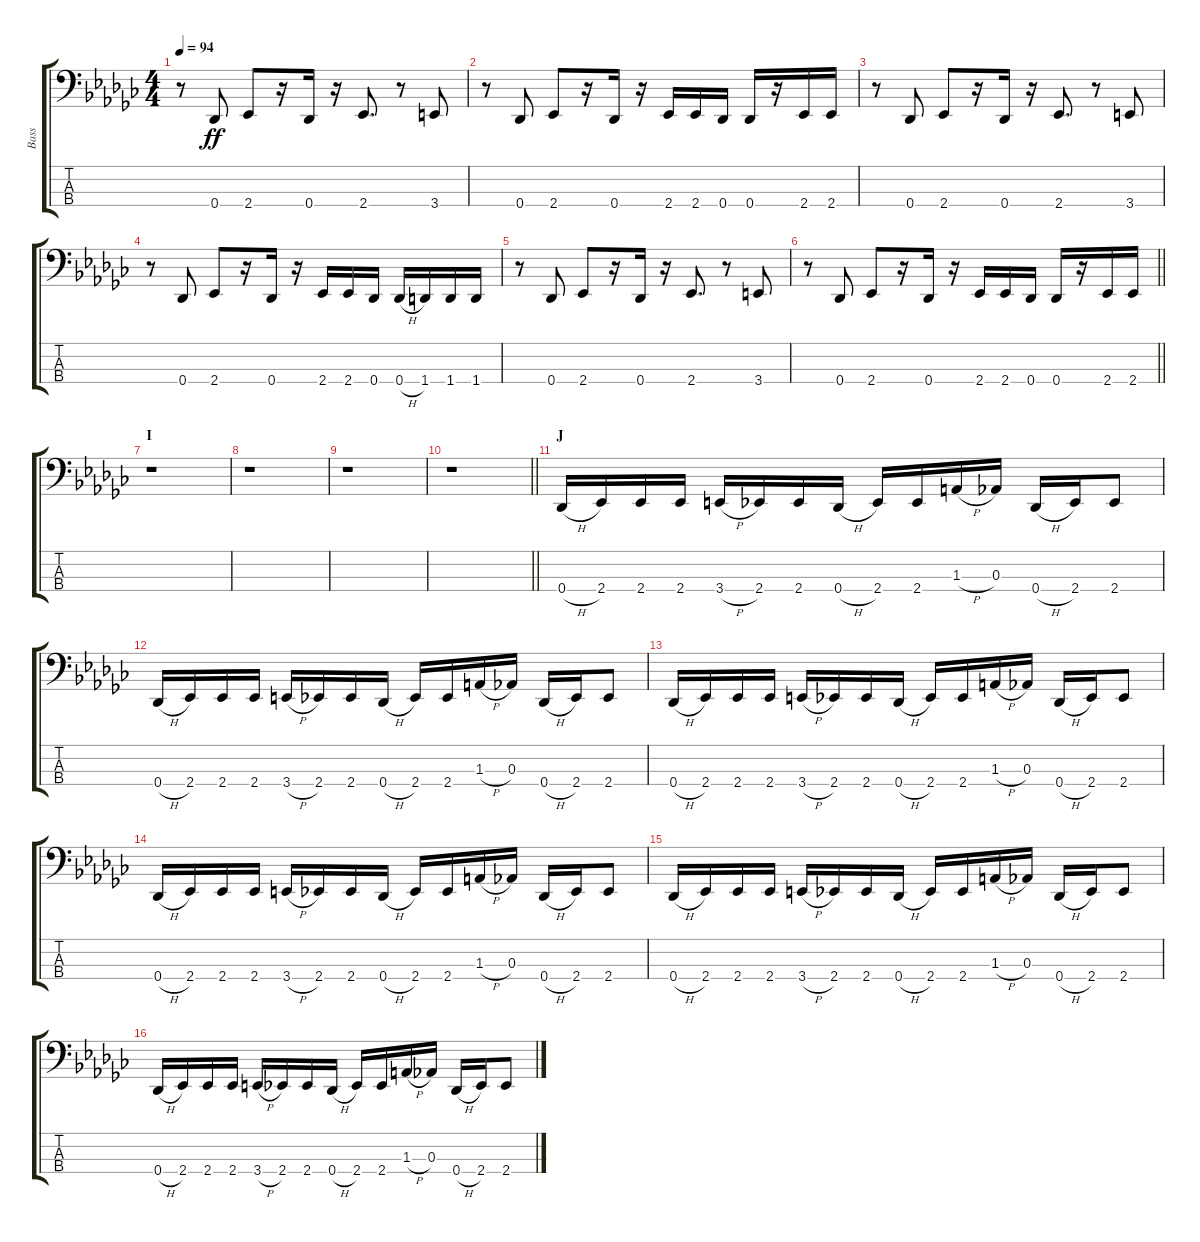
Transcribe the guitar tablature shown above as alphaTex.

\track ("Bass" "Bass") {instrument electricbasspick}
\staff {score tabs}
\tuning (Gb2 Db2 Ab1 Db1) {hide}
\ts (4 4)
\tempo 94
\clef f4
\ks gb
r.8{dy ff} 0.4.8 2.4.8 r.16 0.4.16 r.16 2.4.8{d} r.8 3.4.8 |
r.8 0.4.8 2.4.8 r.16 0.4.16 r.16 2.4.16 2.4.16 0.4.16 0.4.16 r.16 2.4.16 2.4.16 |
r.8 0.4.8 2.4.8 r.16 0.4.16 r.16 2.4.8{d} r.8 3.4.8 |
r.8 0.4.8 2.4.8 r.16 0.4.16 r.16 2.4.16 2.4.16 0.4.16 0.4{h}.16 1.4.16 1.4.16 1.4.16 |
r.8 0.4.8 2.4.8 r.16 0.4.16 r.16 2.4.8{d} r.8 3.4.8 |
\barLineRight lightlight
r.8 0.4.8 2.4.8 r.16 0.4.16 r.16 2.4.16 2.4.16 0.4.16 0.4.16 r.16 2.4.16 2.4.16 |
\section ("" "I")
r.1 |
r.1 |
r.1 |
\barLineRight lightlight
r.1 |
\section ("" "J")
0.4{h}.16 2.4.16 2.4.16 2.4.16 3.4{h}.16 2.4.16 2.4.16 0.4{h}.16 2.4.16 2.4.16 1.3{h}.16 0.3.16 0.4{h}.16 2.4.16 2.4.8 |
0.4{h}.16 2.4.16 2.4.16 2.4.16 3.4{h}.16 2.4.16 2.4.16 0.4{h}.16 2.4.16 2.4.16 1.3{h}.16 0.3.16 0.4{h}.16 2.4.16 2.4.8 |
0.4{h}.16 2.4.16 2.4.16 2.4.16 3.4{h}.16 2.4.16 2.4.16 0.4{h}.16 2.4.16 2.4.16 1.3{h}.16 0.3.16 0.4{h}.16 2.4.16 2.4.8 |
0.4{h}.16 2.4.16 2.4.16 2.4.16 3.4{h}.16 2.4.16 2.4.16 0.4{h}.16 2.4.16 2.4.16 1.3{h}.16 0.3.16 0.4{h}.16 2.4.16 2.4.8 |
0.4{h}.16 2.4.16 2.4.16 2.4.16 3.4{h}.16 2.4.16 2.4.16 0.4{h}.16 2.4.16 2.4.16 1.3{h}.16 0.3.16 0.4{h}.16 2.4.16 2.4.8 |
0.4{h}.16 2.4.16 2.4.16 2.4.16 3.4{h}.16 2.4.16 2.4.16 0.4{h}.16 2.4.16 2.4.16 1.3{h}.16 0.3.16 0.4{h}.16 2.4.16 2.4.8
